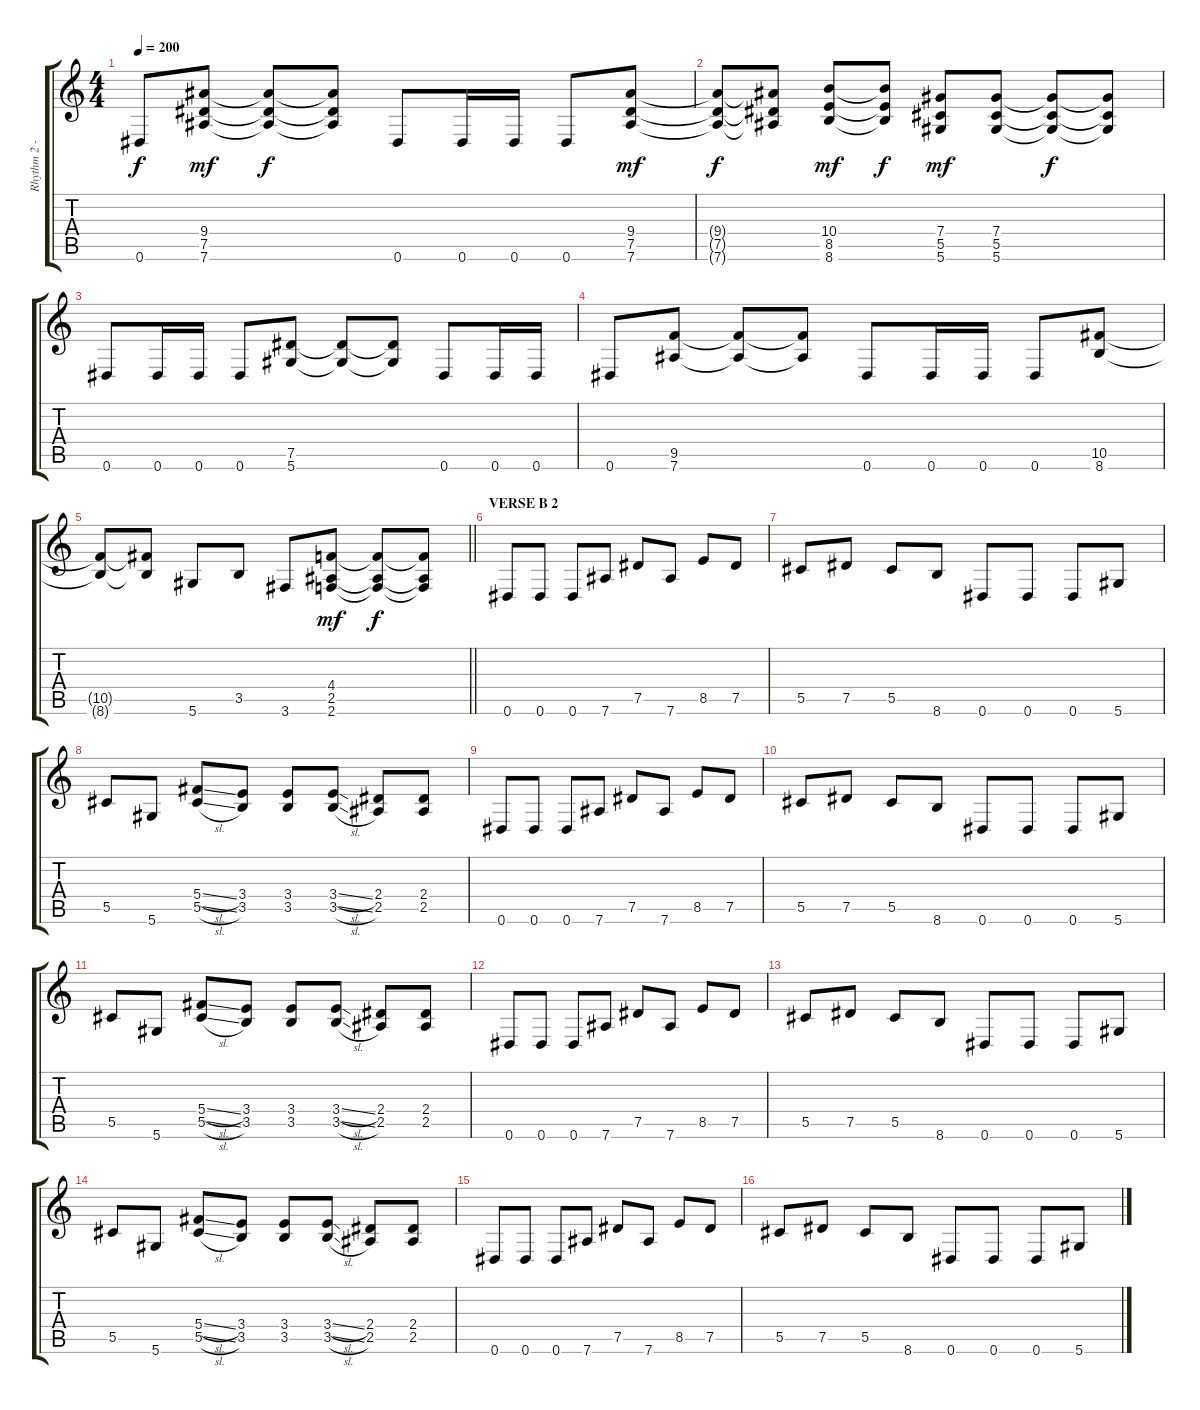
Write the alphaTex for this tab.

\track ("Rhythm 2 - Ronny Dorian" "Rhythm 2 -") {instrument overdrivenguitar}
\staff {score tabs}
\tuning (Eb4 Bb3 Gb3 Db3 Ab2 Eb2) {hide}
\ts (4 4)
\tempo 200
\clef g2
\ks c
0.6.8{dy f} (9.4 7.5 7.6).8{dy mf} (9.4{t} 7.5{t} 7.6{t}).8{dy f} (9.4{t} 7.5{t} 7.6{t}).8 0.6.8 0.6.16 0.6.16 0.6.8 (9.4 7.5 7.6).8{dy mf} |
(9.4{t} 7.5{t} 7.6{t}).8{dy f} (9.4{t} 7.5{t} 7.6{t}).8 (10.4 8.5 8.6).8{dy mf} (10.4{t} 8.5{t} 8.6{t}).8{dy f} (7.4 5.5 5.6).8{dy mf} (7.4 5.5 5.6).8 (7.4{t} 5.5{t} 5.6{t}).8{dy f} (7.4{t} 5.5{t} 5.6{t}).8 |
0.6.8 0.6.16 0.6.16 0.6.8 (7.5 5.6).8 (7.5{t} 5.6{t}).8 (7.5{t} 5.6{t}).8 0.6.8 0.6.16 0.6.16 |
0.6.8 (9.5 7.6).8 (9.5{t} 7.6{t}).8 (9.5{t} 7.6{t}).8 0.6.8 0.6.16 0.6.16 0.6.8 (10.5 8.6).8 |
\barLineRight lightlight
(10.5{t} 8.6{t}).8 (10.5{t} 8.6{t}).8 5.6.8 3.5.8 3.6.8 (4.4 2.5 2.6).8{dy mf} (4.4{t} 2.5{t} 2.6{t}).8{dy f} (4.4{t} 2.5{t} 2.6{t}).8 |
\section ("" "VERSE B 2")
0.6.8 0.6.8 0.6.8 7.6.8 7.5.8 7.6.8 8.5.8 7.5.8 |
5.5.8 7.5.8 5.5.8 8.6.8 0.6.8 0.6.8 0.6.8 5.6.8 |
5.5.8 5.6.8 (5.4{sl} 5.5{sl}).8 (3.4 3.5).8 (3.4 3.5).8 (3.4{sl} 3.5{sl}).8 (2.4 2.5).8 (2.4 2.5).8 |
0.6.8 0.6.8 0.6.8 7.6.8 7.5.8 7.6.8 8.5.8 7.5.8 |
5.5.8 7.5.8 5.5.8 8.6.8 0.6.8 0.6.8 0.6.8 5.6.8 |
5.5.8 5.6.8 (5.4{sl} 5.5{sl}).8 (3.4 3.5).8 (3.4 3.5).8 (3.4{sl} 3.5{sl}).8 (2.4 2.5).8 (2.4 2.5).8 |
0.6.8 0.6.8 0.6.8 7.6.8 7.5.8 7.6.8 8.5.8 7.5.8 |
5.5.8 7.5.8 5.5.8 8.6.8 0.6.8 0.6.8 0.6.8 5.6.8 |
5.5.8 5.6.8 (5.4{sl} 5.5{sl}).8 (3.4 3.5).8 (3.4 3.5).8 (3.4{sl} 3.5{sl}).8 (2.4 2.5).8 (2.4 2.5).8 |
0.6.8 0.6.8 0.6.8 7.6.8 7.5.8 7.6.8 8.5.8 7.5.8 |
5.5.8 7.5.8 5.5.8 8.6.8 0.6.8 0.6.8 0.6.8 5.6.8
